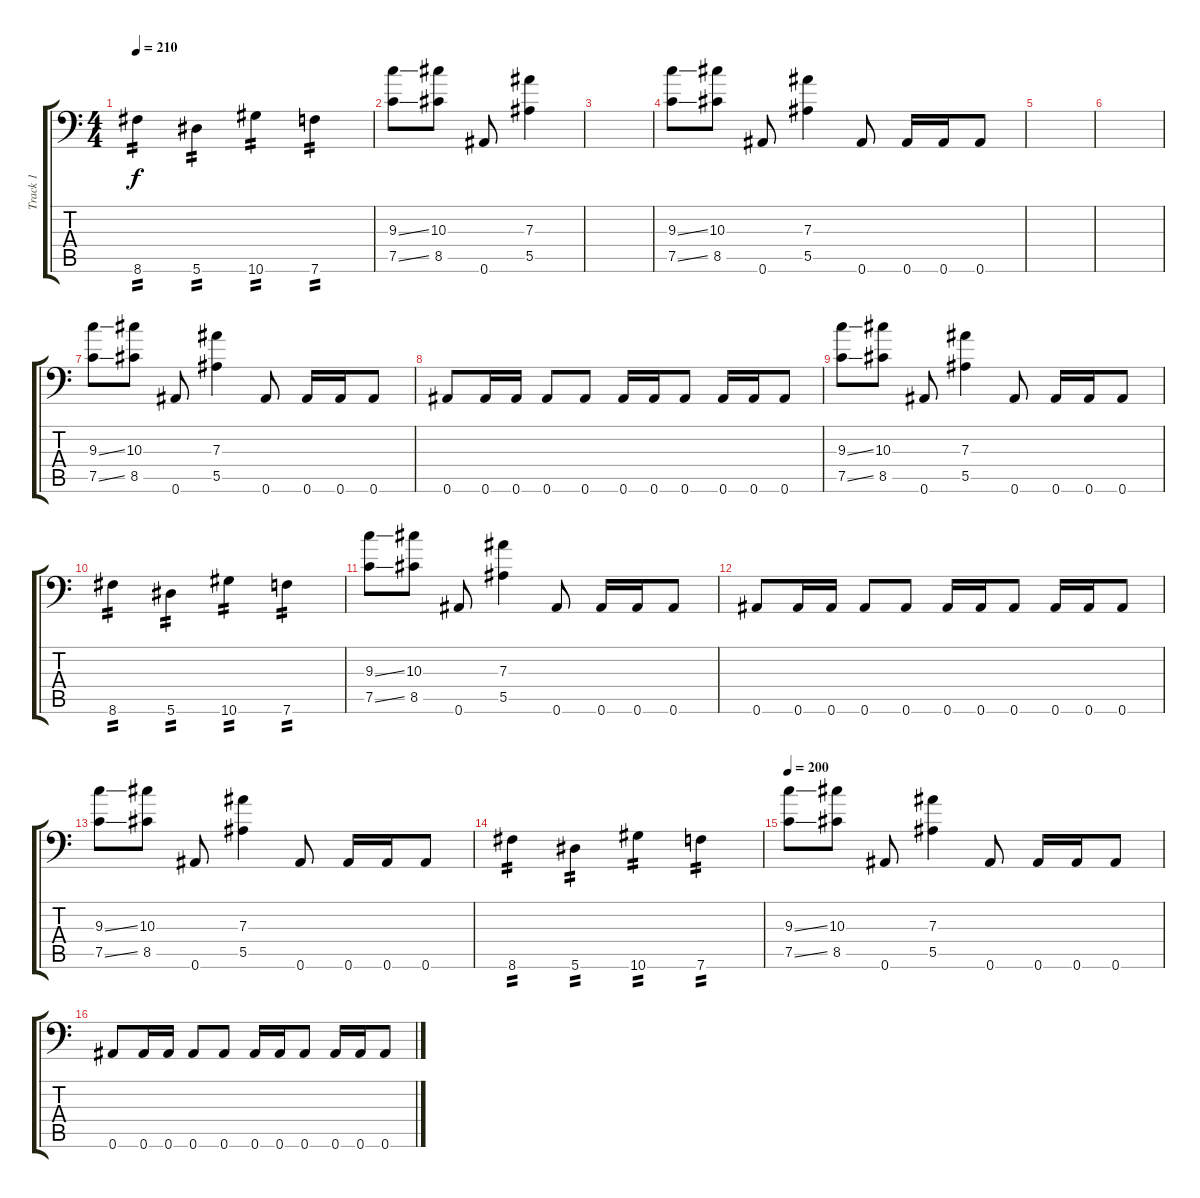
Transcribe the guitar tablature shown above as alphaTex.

\track ("Track 1" "Track 1") {instrument distortionguitar}
\staff {score tabs}
\tuning (C4 G3 Eb3 Bb2 F2 Bb1) {hide}
\ts (4 4)
\tempo 210
\clef f4
\ks c
8.6.4{tp 2 dy f} 5.6.4{tp 2} 10.6.4{tp 2} 7.6.4{tp 2} |
(9.3{ss} 7.5{ss}).8 (10.3 8.5).8 0.6.8 (7.3 5.5).4 |
|
(9.3{ss} 7.5{ss}).8 (10.3 8.5).8 0.6.8 (7.3 5.5).4 0.6.8 0.6.16 0.6.16 0.6.8 |
|
|
(9.3{ss} 7.5{ss}).8 (10.3 8.5).8 0.6.8 (7.3 5.5).4 0.6.8 0.6.16 0.6.16 0.6.8 |
0.6.8 0.6.16 0.6.16 0.6.8 0.6.8 0.6.16 0.6.16 0.6.8 0.6.16 0.6.16 0.6.8 |
(9.3{ss} 7.5{ss}).8 (10.3 8.5).8 0.6.8 (7.3 5.5).4 0.6.8 0.6.16 0.6.16 0.6.8 |
8.6.4{tp 2} 5.6.4{tp 2} 10.6.4{tp 2} 7.6.4{tp 2} |
(9.3{ss} 7.5{ss}).8 (10.3 8.5).8 0.6.8 (7.3 5.5).4 0.6.8 0.6.16 0.6.16 0.6.8 |
0.6.8 0.6.16 0.6.16 0.6.8 0.6.8 0.6.16 0.6.16 0.6.8 0.6.16 0.6.16 0.6.8 |
(9.3{ss} 7.5{ss}).8 (10.3 8.5).8 0.6.8 (7.3 5.5).4 0.6.8 0.6.16 0.6.16 0.6.8 |
8.6.4{tp 2} 5.6.4{tp 2} 10.6.4{tp 2} 7.6.4{tp 2} |
\tempo 200
(9.3{ss} 7.5{ss}).8 (10.3 8.5).8 0.6.8 (7.3 5.5).4 0.6.8 0.6.16 0.6.16 0.6.8 |
0.6.8 0.6.16 0.6.16 0.6.8 0.6.8 0.6.16 0.6.16 0.6.8 0.6.16 0.6.16 0.6.8
